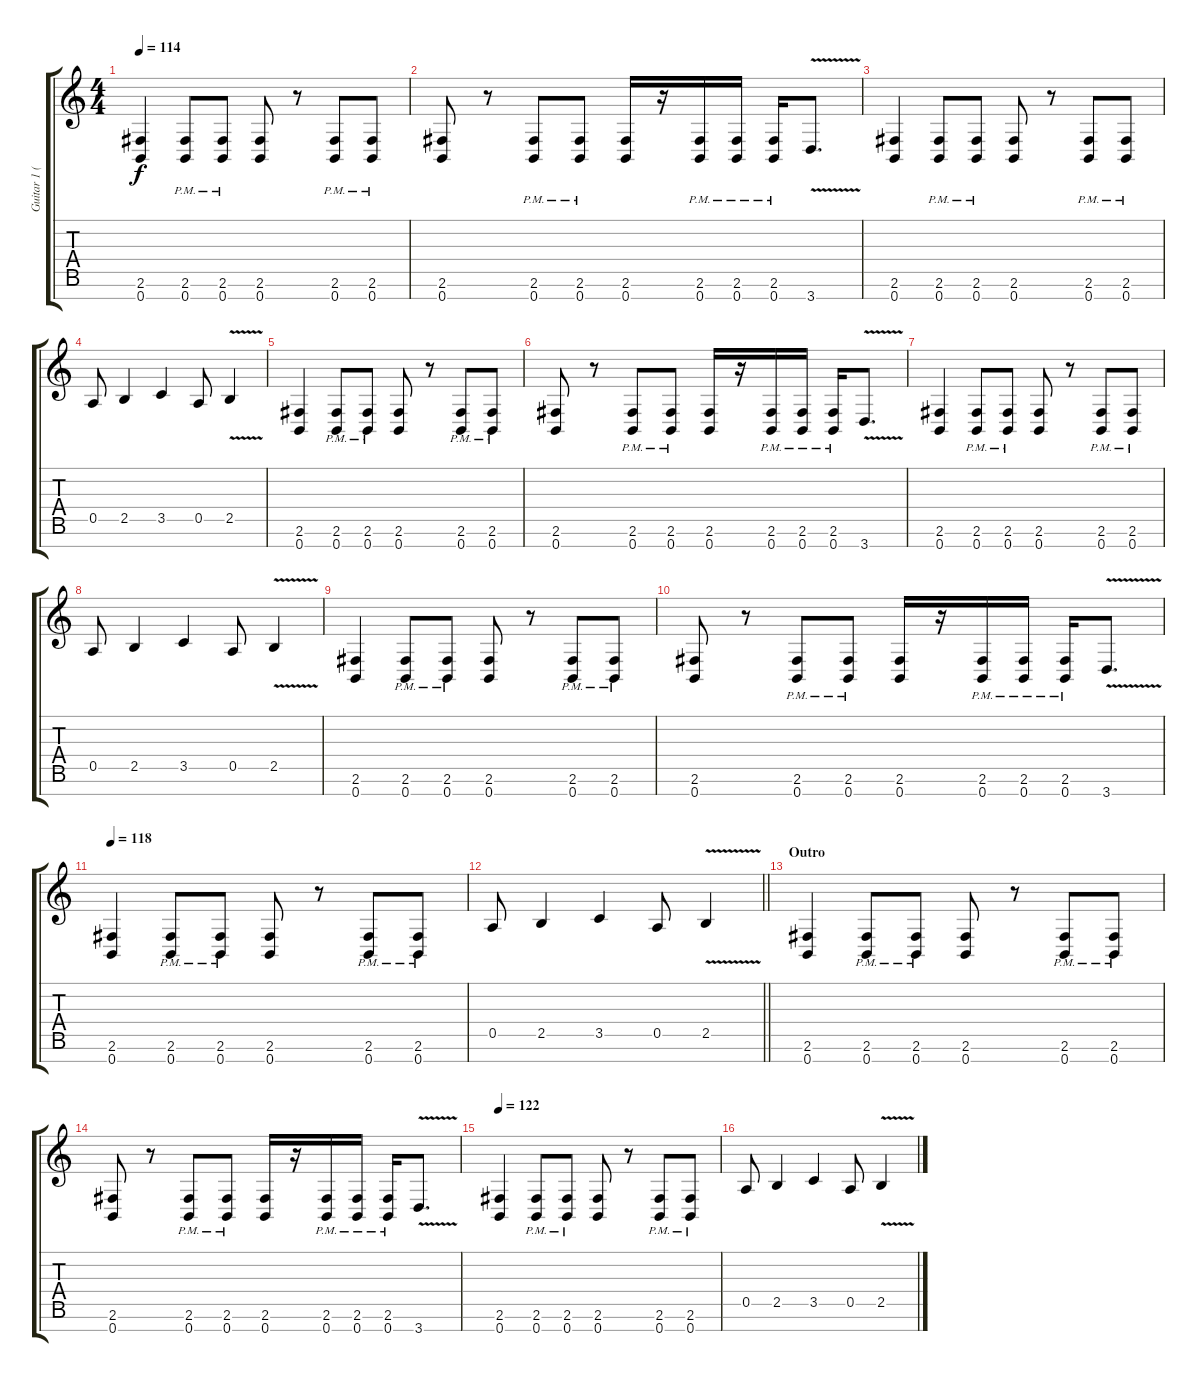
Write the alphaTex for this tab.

\track ("Guitar 1 (Distortion)" "Guitar 1 (") {instrument distortionguitar}
\staff {score tabs}
\tuning (E4 B3 G3 D3 A2 E2 B1) {hide}
\ts (4 4)
\tempo 114
\clef g2
\ks c
(2.6 0.7).4{dy f} (2.6{pm} 0.7{pm}).8 (2.6{pm} 0.7{pm}).8 (2.6 0.7).8 r.8 (2.6{pm} 0.7{pm}).8 (2.6{pm} 0.7{pm}).8 |
(2.6 0.7).8 r.8 (2.6{pm} 0.7{pm}).8 (2.6{pm} 0.7{pm}).8 (2.6 0.7).16 r.16 (2.6{pm} 0.7{pm}).16 (2.6{pm} 0.7{pm}).16 (2.6{pm} 0.7{pm}).16 3.7{v}.8{d} |
(2.6 0.7).4 (2.6{pm} 0.7{pm}).8 (2.6{pm} 0.7{pm}).8 (2.6 0.7).8 r.8 (2.6{pm} 0.7{pm}).8 (2.6{pm} 0.7{pm}).8 |
0.5.8 2.5.4 3.5.4 0.5.8 2.5{v}.4 |
(2.6 0.7).4 (2.6{pm} 0.7{pm}).8 (2.6{pm} 0.7{pm}).8 (2.6 0.7).8 r.8 (2.6{pm} 0.7{pm}).8 (2.6{pm} 0.7{pm}).8 |
(2.6 0.7).8 r.8 (2.6{pm} 0.7{pm}).8 (2.6{pm} 0.7{pm}).8 (2.6 0.7).16 r.16 (2.6{pm} 0.7{pm}).16 (2.6{pm} 0.7{pm}).16 (2.6{pm} 0.7{pm}).16 3.7{v}.8{d} |
(2.6 0.7).4 (2.6{pm} 0.7{pm}).8 (2.6{pm} 0.7{pm}).8 (2.6 0.7).8 r.8 (2.6{pm} 0.7{pm}).8 (2.6{pm} 0.7{pm}).8 |
0.5.8 2.5.4 3.5.4 0.5.8 2.5{v}.4 |
(2.6 0.7).4 (2.6{pm} 0.7{pm}).8 (2.6{pm} 0.7{pm}).8 (2.6 0.7).8 r.8 (2.6{pm} 0.7{pm}).8 (2.6{pm} 0.7{pm}).8 |
(2.6 0.7).8 r.8 (2.6{pm} 0.7{pm}).8 (2.6{pm} 0.7{pm}).8 (2.6 0.7).16 r.16 (2.6{pm} 0.7{pm}).16 (2.6{pm} 0.7{pm}).16 (2.6{pm} 0.7{pm}).16 3.7{v}.8{d} |
\tempo 118
(2.6 0.7).4 (2.6{pm} 0.7{pm}).8 (2.6{pm} 0.7{pm}).8 (2.6 0.7).8 r.8 (2.6{pm} 0.7{pm}).8 (2.6{pm} 0.7{pm}).8 |
\barLineRight lightlight
0.5.8 2.5.4 3.5.4 0.5.8 2.5{v}.4 |
\section ("" "Outro")
(2.6 0.7).4 (2.6{pm} 0.7{pm}).8 (2.6{pm} 0.7{pm}).8 (2.6 0.7).8 r.8 (2.6{pm} 0.7{pm}).8 (2.6{pm} 0.7{pm}).8 |
(2.6 0.7).8 r.8 (2.6{pm} 0.7{pm}).8 (2.6{pm} 0.7{pm}).8 (2.6 0.7).16 r.16 (2.6{pm} 0.7{pm}).16 (2.6{pm} 0.7{pm}).16 (2.6{pm} 0.7{pm}).16 3.7{v}.8{d} |
\tempo 122
(2.6 0.7).4 (2.6{pm} 0.7{pm}).8 (2.6{pm} 0.7{pm}).8 (2.6 0.7).8 r.8 (2.6{pm} 0.7{pm}).8 (2.6{pm} 0.7{pm}).8 |
0.5.8 2.5.4 3.5.4 0.5.8 2.5{v}.4
